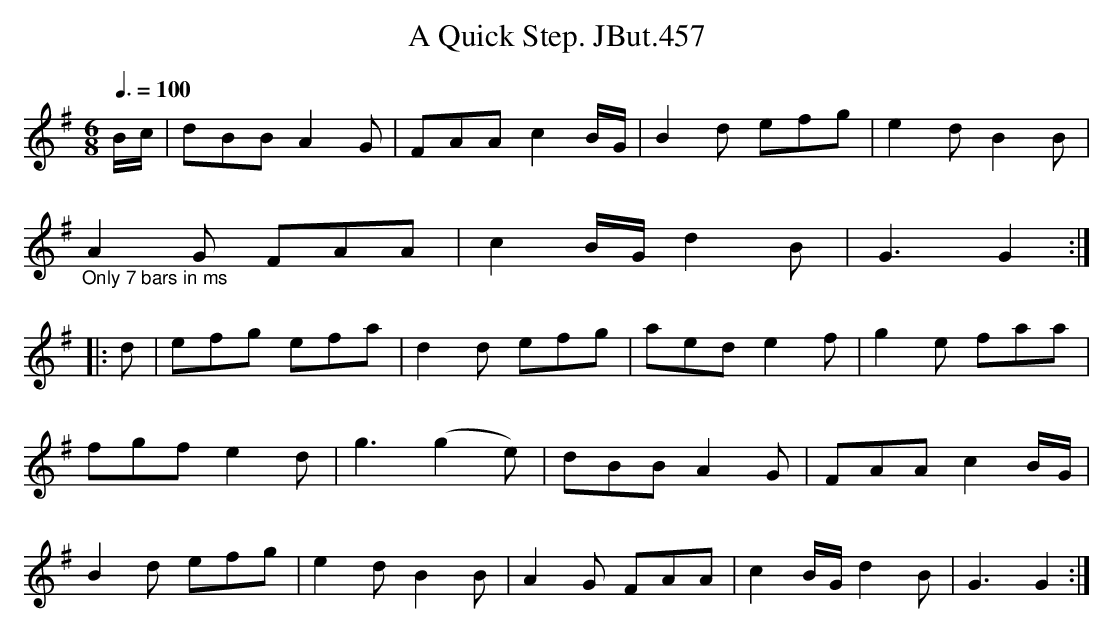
X:1
T:Quick Step. JBut.457, A
M:6/8
L:1/8
Q:3/8=100
K:G
B/c/|dBB A2G|FAA c2B/G/|B2d efg|e2d B2B|
"_Only 7 bars in ms"A2G FAA|c2B/G/ d2B|G3 G2:|
|:d|efg efa|d2d efg|aed e2f|g2e faa|
fgf e2d|g3 (g2e)|dBB A2G|FAA c2B/G/|
B2d efg|e2d B2B|A2G FAA|c2B/G/ d2B|G3 G2:|
